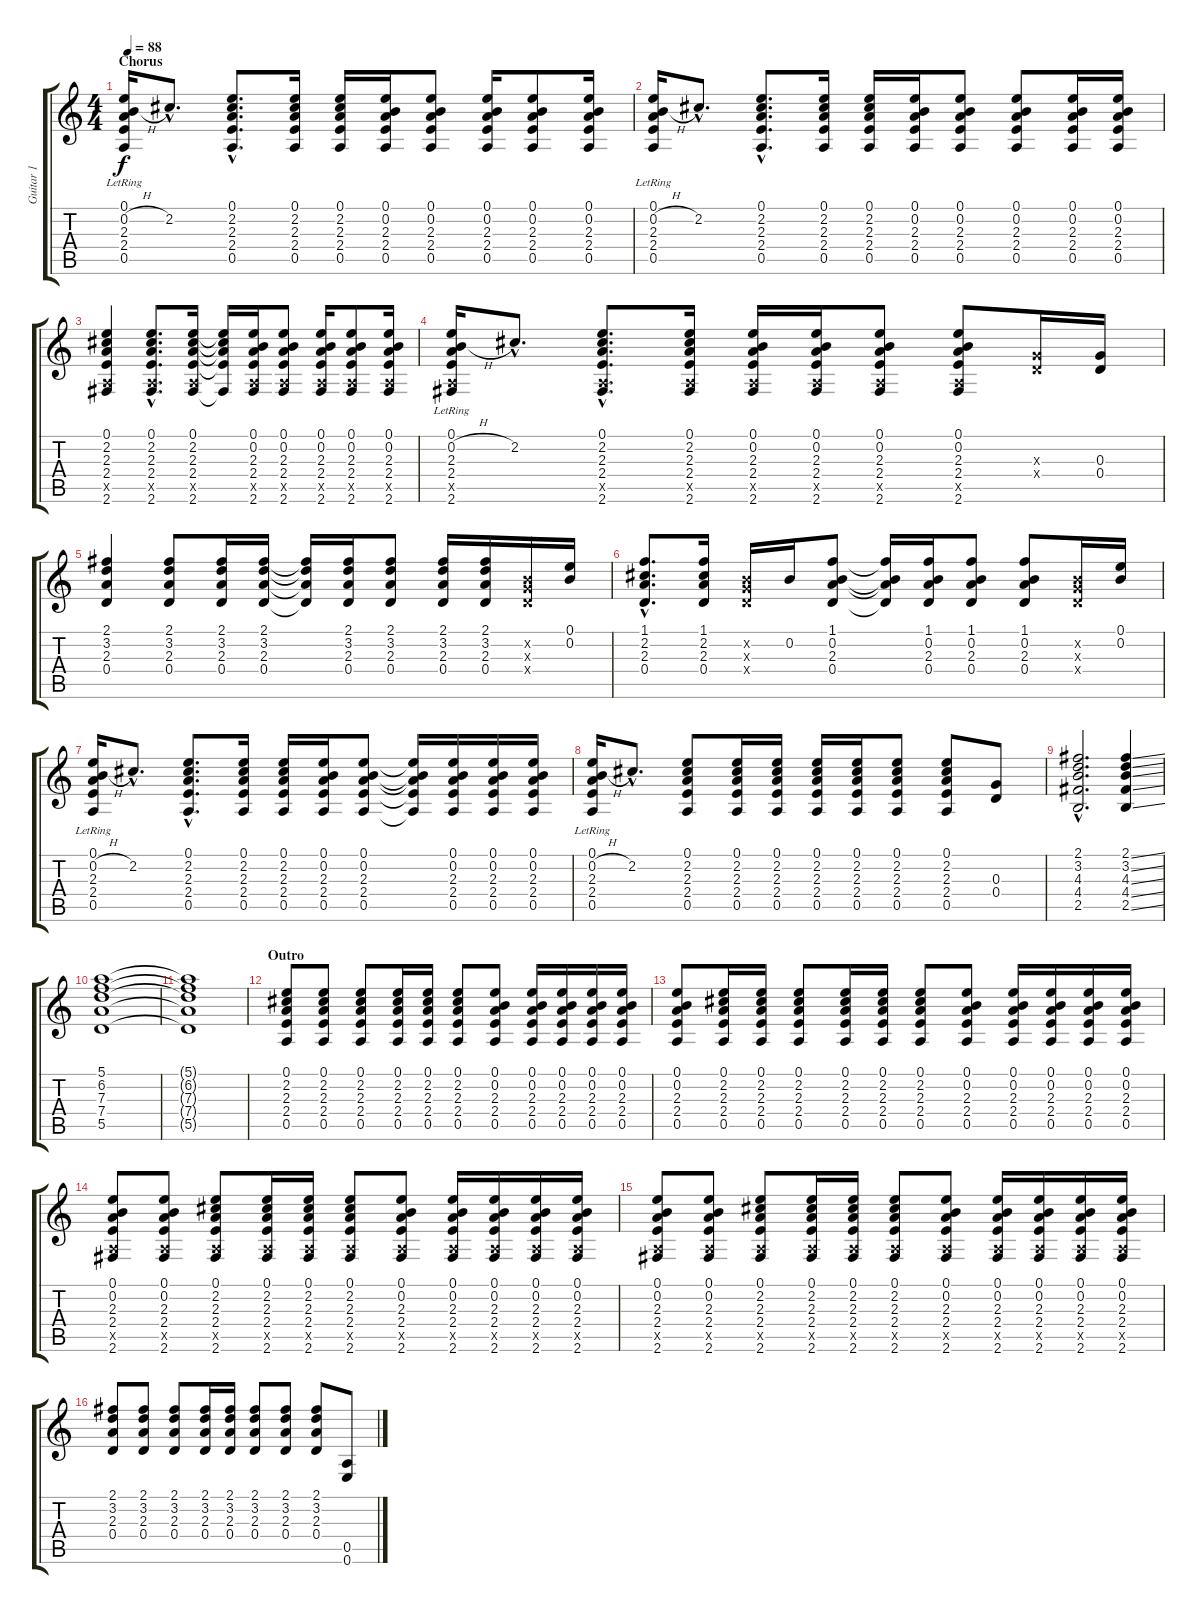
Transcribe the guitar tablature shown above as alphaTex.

\track ("Guitar 1" "Guitar 1") {instrument electricguitarclean}
\staff {score tabs}
\tuning (E4 B3 G3 D3 A2 E2) {hide}
\ts (4 4)
\section ("" "Chorus")
\tempo 88
\clef g2
\ks c
(0.1{lr} 0.2{h} 2.3{lr} 2.4{lr} 0.5{lr}).16{dy f} 2.2{hac}.8{d} (0.1{hac} 2.2{hac} 2.3{hac} 2.4{hac} 0.5{hac}).8{d} (0.1 2.2 2.3 2.4 0.5).16 (0.1 2.2 2.3 2.4 0.5).16 (0.1 0.2 2.3 2.4 0.5).16 (0.1 0.2 2.3 2.4 0.5).8 (0.1 0.2 2.3 2.4 0.5).16 (0.1 0.2 2.3 2.4 0.5).8 (0.1 0.2 2.3 2.4 0.5).16 |
(0.1{lr} 0.2{h} 2.3{lr} 2.4{lr} 0.5{lr}).16 2.2{hac}.8{d} (0.1{hac} 2.2{hac} 2.3{hac} 2.4{hac} 0.5{hac}).8{d} (0.1 2.2 2.3 2.4 0.5).16 (0.1 2.2 2.3 2.4 0.5).16 (0.1 0.2 2.3 2.4 0.5).16 (0.1 0.2 2.3 2.4 0.5).8 (0.1 0.2 2.3 2.4 0.5).8 (0.1 0.2 2.3 2.4 0.5).16 (0.1 0.2 2.3 2.4 0.5).16 |
(0.1 2.2 2.3 2.4 0.5{x} 2.6).4 (0.1{hac} 2.2{hac} 2.3{hac} 2.4{hac} 0.5{hac x} 2.6{hac}).8{d} (0.1 2.2 2.3 2.4 0.5{x} 2.6).16 (0.1{t} 2.2{t} 2.3{t} 2.4{t} 2.6{t}).16 (0.1 0.2 2.3 2.4 0.5{x} 2.6).16 (0.1 0.2 2.3 2.4 0.5{x} 2.6).8 (0.1 0.2 2.3 2.4 0.5{x} 2.6).16 (0.1 0.2 2.3 2.4 0.5{x} 2.6).8 (0.1 0.2 2.3 2.4 0.5{x} 2.6).16 |
(0.1{lr} 0.2{h} 2.3{lr} 2.4{lr} 0.5{x} 2.6{lr}).16 2.2{hac}.8{d} (0.1{hac} 2.2{hac} 2.3{hac} 2.4{hac} 0.5{hac x} 2.6{hac}).8{d} (0.1 2.2 2.3 2.4 0.5{x} 2.6).16 (0.1 0.2 2.3 2.4 0.5{x} 2.6).16 (0.1 0.2 2.3 2.4 0.5{x} 2.6).16 (0.1 0.2 2.3 2.4 0.5{x} 2.6).8 (0.1 0.2 2.3 2.4 0.5{x} 2.6).8 (0.3{x} 0.4{x}).16 (0.3 0.4).16 |
(2.1 3.2 2.3 0.4).4 (2.1 3.2 2.3 0.4).8 (2.1 3.2 2.3 0.4).16 (2.1 3.2 2.3 0.4).16 (2.1{t} 3.2{t} 2.3{t} 0.4{t}).16 (2.1 3.2 2.3 0.4).16 (2.1 3.2 2.3 0.4).8 (2.1 3.2 2.3 0.4).16 (2.1 3.2 2.3 0.4).16 (0.2{x} 0.3{x} 0.4{x}).16 (0.1 0.2).16 |
(1.1{hac} 2.2{hac} 2.3{hac} 0.4{hac}).8{d} (1.1 2.2 2.3 0.4).16 (0.2{x} 0.3{x} 0.4{x}).16 0.2.16 (1.1 0.2 2.3 0.4).8 (1.1{t} 0.2{t} 2.3{t} 0.4{t}).16 (1.1 0.2 2.3 0.4).16 (1.1 0.2 2.3 0.4).8 (1.1 0.2 2.3 0.4).8 (0.2{x} 0.3{x} 0.4{x}).16 (0.1 0.2).16 |
(0.1{lr} 0.2{h} 2.3{lr} 2.4{lr} 0.5{lr}).16 2.2{hac}.8{d} (0.1{hac} 2.2{hac} 2.3{hac} 2.4{hac} 0.5{hac}).8{d} (0.1 2.2 2.3 2.4 0.5).16 (0.1 2.2 2.3 2.4 0.5).16 (0.1 0.2 2.3 2.4 0.5).16 (0.1 0.2 2.3 2.4 0.5).8 (0.1{t} 0.2{t} 2.3{t} 2.4{t} 0.5{t}).16 (0.1 0.2 2.3 2.4 0.5).16 (0.1 0.2 2.3 2.4 0.5).16 (0.1 0.2 2.3 2.4 0.5).16 |
(0.1{lr} 0.2{h} 2.3{lr} 2.4{lr} 0.5{lr}).16 2.2{hac}.8{d} (0.1 2.2 2.3 2.4 0.5).8 (0.1 2.2 2.3 2.4 0.5).16 (0.1 2.2 2.3 2.4 0.5).16 (0.1 2.2 2.3 2.4 0.5).16 (0.1 2.2 2.3 2.4 0.5).16 (0.1 2.2 2.3 2.4 0.5).8 (0.1 2.2 2.3 2.4 0.5).8 (0.3 0.4).8 |
(2.1{hac} 3.2{hac} 4.3{hac} 4.4{hac} 2.5{hac}).2{d} (2.1{ss} 3.2{ss} 4.3{ss} 4.4{ss} 2.5{ss}).4 |
(5.1 6.2 7.3 7.4 5.5).1 |
(5.1{t} 6.2{t} 7.3{t} 7.4{t} 5.5{t}).1 |
\section ("" "Outro")
(0.1 2.2 2.3 2.4 0.5).8 (0.1 2.2 2.3 2.4 0.5).8 (0.1 2.2 2.3 2.4 0.5).8 (0.1 2.2 2.3 2.4 0.5).16 (0.1 2.2 2.3 2.4 0.5).16 (0.1 2.2 2.3 2.4 0.5).8 (0.1 0.2 2.3 2.4 0.5).8 (0.1 0.2 2.3 2.4 0.5).16 (0.1 0.2 2.3 2.4 0.5).16 (0.1 0.2 2.3 2.4 0.5).16 (0.1 0.2 2.3 2.4 0.5).16 |
(0.1 0.2 2.3 2.4 0.5).8 (0.1 2.2 2.3 2.4 0.5).16 (0.1 2.2 2.3 2.4 0.5).16 (0.1 2.2 2.3 2.4 0.5).8 (0.1 2.2 2.3 2.4 0.5).16 (0.1 2.2 2.3 2.4 0.5).16 (0.1 2.2 2.3 2.4 0.5).8 (0.1 0.2 2.3 2.4 0.5).8 (0.1 0.2 2.3 2.4 0.5).16 (0.1 0.2 2.3 2.4 0.5).16 (0.1 0.2 2.3 2.4 0.5).16 (0.1 0.2 2.3 2.4 0.5).16 |
(0.1 0.2 2.3 2.4 0.5{x} 2.6).8 (0.1 0.2 2.3 2.4 0.5{x} 2.6).8 (0.1 2.2 2.3 2.4 0.5{x} 2.6).8 (0.1 2.2 2.3 2.4 0.5{x} 2.6).16 (0.1 2.2 2.3 2.4 0.5{x} 2.6).16 (0.1 2.2 2.3 2.4 0.5{x} 2.6).8 (0.1 0.2 2.3 2.4 0.5{x} 2.6).8 (0.1 0.2 2.3 2.4 0.5{x} 2.6).16 (0.1 0.2 2.3 2.4 0.5{x} 2.6).16 (0.1 0.2 2.3 2.4 0.5{x} 2.6).16 (0.1 0.2 2.3 2.4 0.5{x} 2.6).16 |
(0.1 0.2 2.3 2.4 0.5{x} 2.6).8 (0.1 0.2 2.3 2.4 0.5{x} 2.6).8 (0.1 2.2 2.3 2.4 0.5{x} 2.6).8 (0.1 2.2 2.3 2.4 0.5{x} 2.6).16 (0.1 2.2 2.3 2.4 0.5{x} 2.6).16 (0.1 2.2 2.3 2.4 0.5{x} 2.6).8 (0.1 0.2 2.3 2.4 0.5{x} 2.6).8 (0.1 0.2 2.3 2.4 0.5{x} 2.6).16 (0.1 0.2 2.3 2.4 0.5{x} 2.6).16 (0.1 0.2 2.3 2.4 0.5{x} 2.6).16 (0.1 0.2 2.3 2.4 0.5{x} 2.6).16 |
(2.1 3.2 2.3 0.4).8 (2.1 3.2 2.3 0.4).8 (2.1 3.2 2.3 0.4).8 (2.1 3.2 2.3 0.4).16 (2.1 3.2 2.3 0.4).16 (2.1 3.2 2.3 0.4).8 (2.1 3.2 2.3 0.4).8 (2.1 3.2 2.3 0.4).8 (0.5 0.6).8
